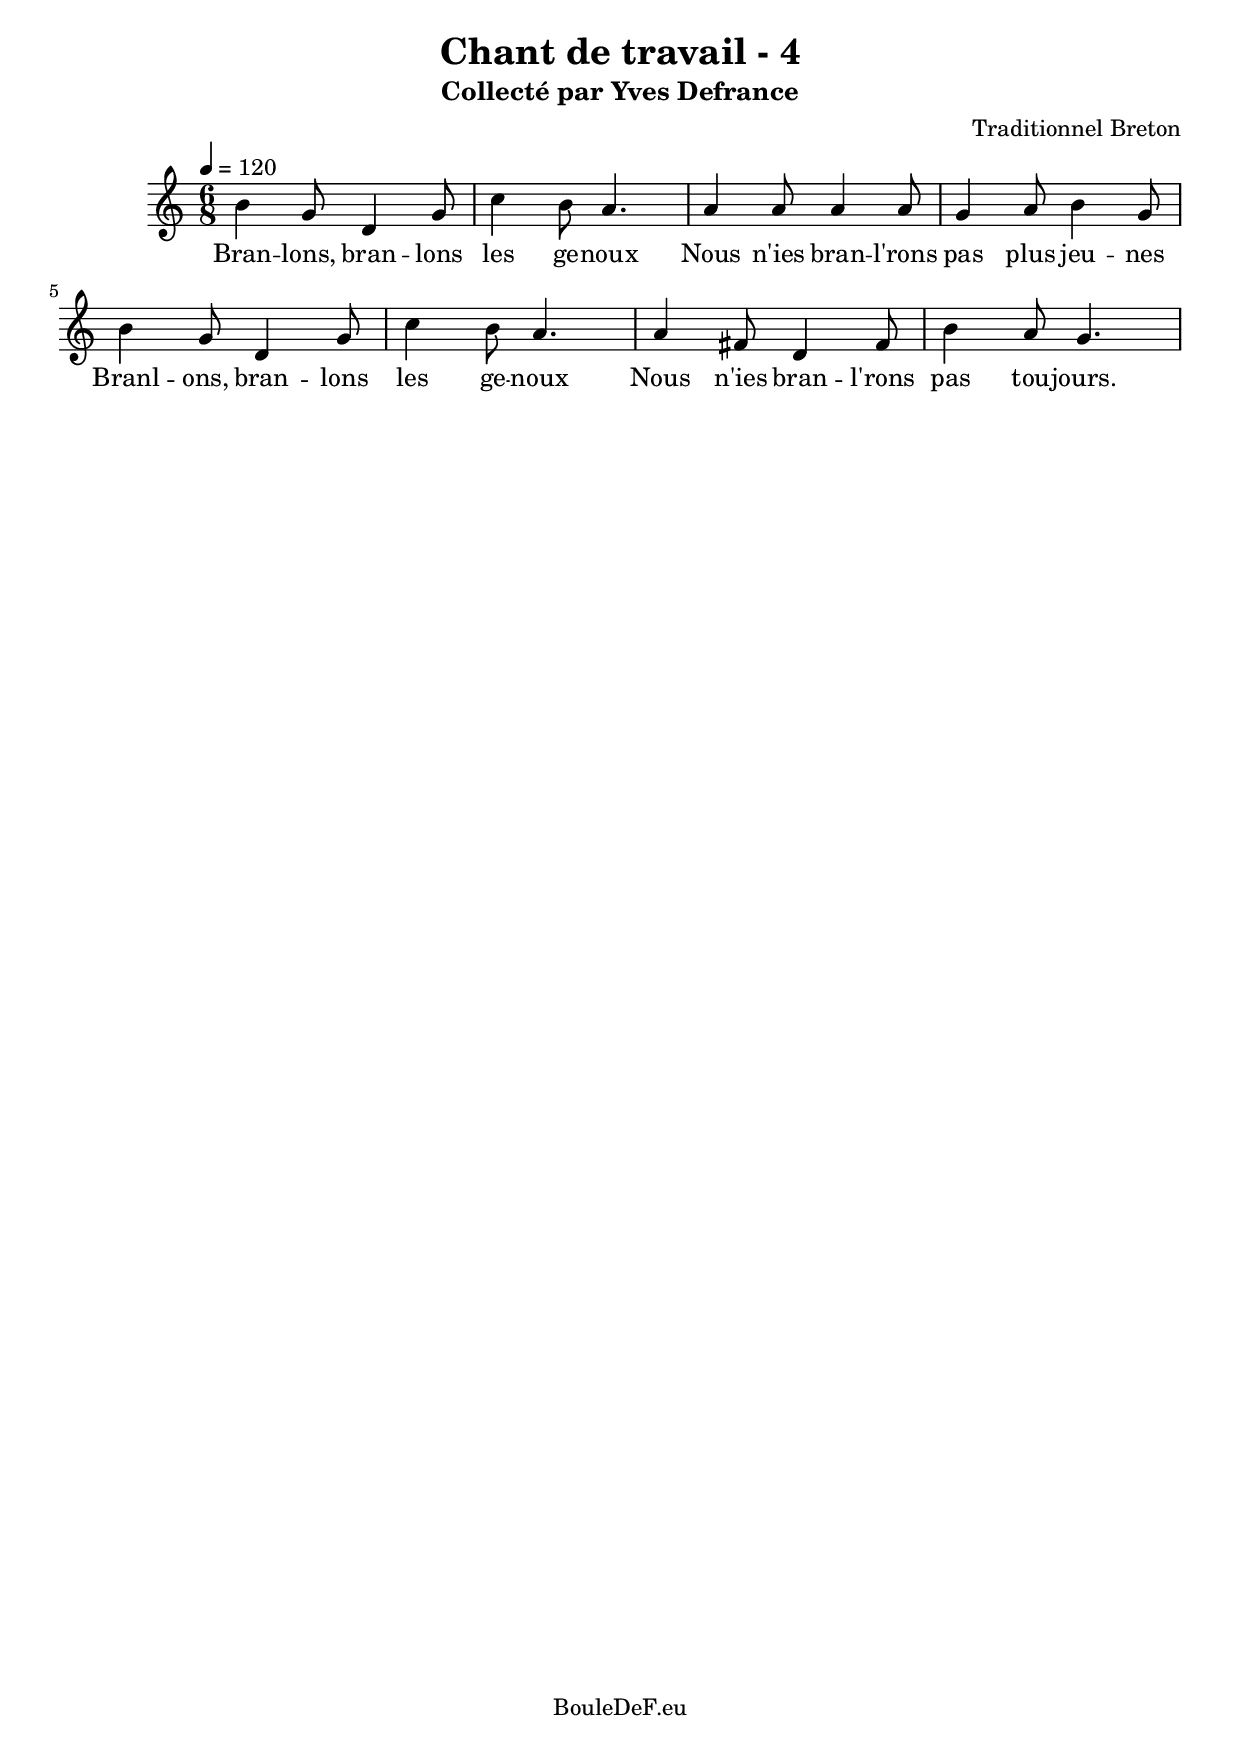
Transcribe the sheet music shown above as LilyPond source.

\version "2.16.2"
\include "italiano.ly"

\header {
	title = "Chant de travail - 4"
	subtitle = "Collecté par Yves Defrance"
	composer = "Traditionnel Breton"
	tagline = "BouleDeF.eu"
}

\score {
	\new Staff \relative sib {
		\clef "treble"
		\time 6/8
		\tempo 4 = 120

		| si'4 sol8 re4 sol8
		| do4 si8 la4.
		| la4 la8 la4 la8
		| sol4 la8 si4 sol8
		| si4 sol8 re4 sol8
		| do4 si8 la4.
		| la4 fad8 re4 fad8
		| si4 la8 sol4.
	}
	\addlyrics {
		| Bran -- lons, bran -- lons les ge -- noux
		Nous n'ies bran -- l'rons pas plus jeu -- nes
		Branl  -- ons, bran -- lons les ge -- noux
		Nous n'ies bran -- l'rons pas tou -- jours.
	}
	\layout {}
	\midi {}
}

